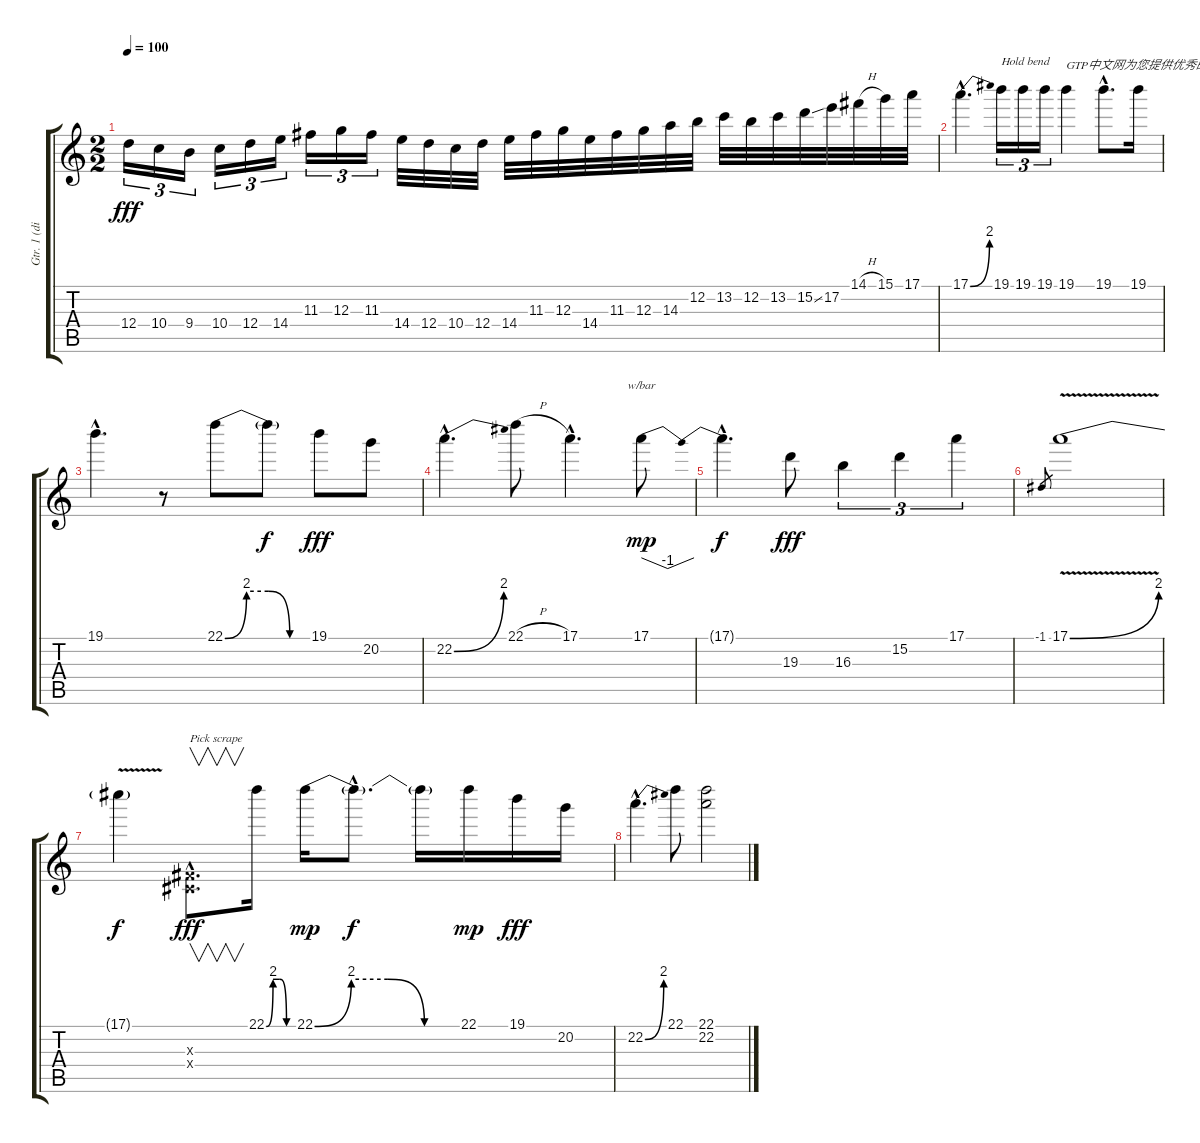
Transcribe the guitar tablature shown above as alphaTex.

\track ("Gtr. 1 (disto.)" "Gtr. 1 (di") {instrument distortionguitar}
\staff {score tabs}
\tuning (E4 B3 G3 D3 A2 E2) {hide}
\ts (2 2)
\tempo 100
\clef g2
\ks c
12.4.16{tu (3 2) dy fff} 10.4.16{tu (3 2)} 9.4.16{tu (3 2)} 10.4.16{tu (3 2)} 12.4.16{tu (3 2)} 14.4.16{tu (3 2)} 11.3.16{tu (3 2)} 12.3.16{tu (3 2)} 11.3.16{tu (3 2)} 14.4.32 12.4.32 10.4.32 12.4.32 14.4.32 11.3.32 12.3.32 14.4.32 11.3.32 12.3.32 14.3.32 12.2.32 13.2.32 12.2.32 13.2.32 15.2{ss}.32 17.2.32 14.1{h}.32 15.1.32 17.1.32 |
17.1{be (bend 0 0 60 8) hac}.4{d} 19.1.16{tu (3 2) txt "Hold bend"} 19.1.16{tu (3 2)} 19.1.16{tu (3 2)} 19.1.4{txt "GTP中文网为您提供优秀的谱子"} 19.1{hac}.8{d} 19.1.16 |
19.1{hac}.4{d} r.8 22.1{be (custom 0 0 15 8 30 8 45 0 60 0)}.8 22.1{t}.8{dy f} 19.1.8{dy fff} 20.2.8 |
22.2{be (bend 0 0 60 8) hac}.4{d} 22.1{h}.8 17.1{hac}.4{d} 17.1.8{tbe (dip default 0 0 30 -4 60 0) dy mp} |
17.1{hac t}.4{d dy f} 19.3.8{dy fff} 16.3.4{tu (3 2)} 15.2.4{tu (3 2)} 17.1.4{tu (3 2)} |
-1.1.8{gr} 17.1{be (bend 0 0 60 8) v}.1 |
17.1{t}.4{dy f} (-1.3{hac x} -1.4{hac x}).8{v d txt "Pick scrape" dy fff} 22.1{be (custom 0 0 15 8 30 8 45 0 60 0)}.16 22.1{be (custom 0 0 15 8 30 8 45 0 60 0)}.16{dy mp} 22.1{hac t}.8{d dy f} 22.1{t}.16 22.1.16{dy mp} 19.1.16{dy fff} 20.2.16 |
22.2{be (bend 0 0 60 8) hac}.4{d} 22.1.8 (22.1 22.2).2
